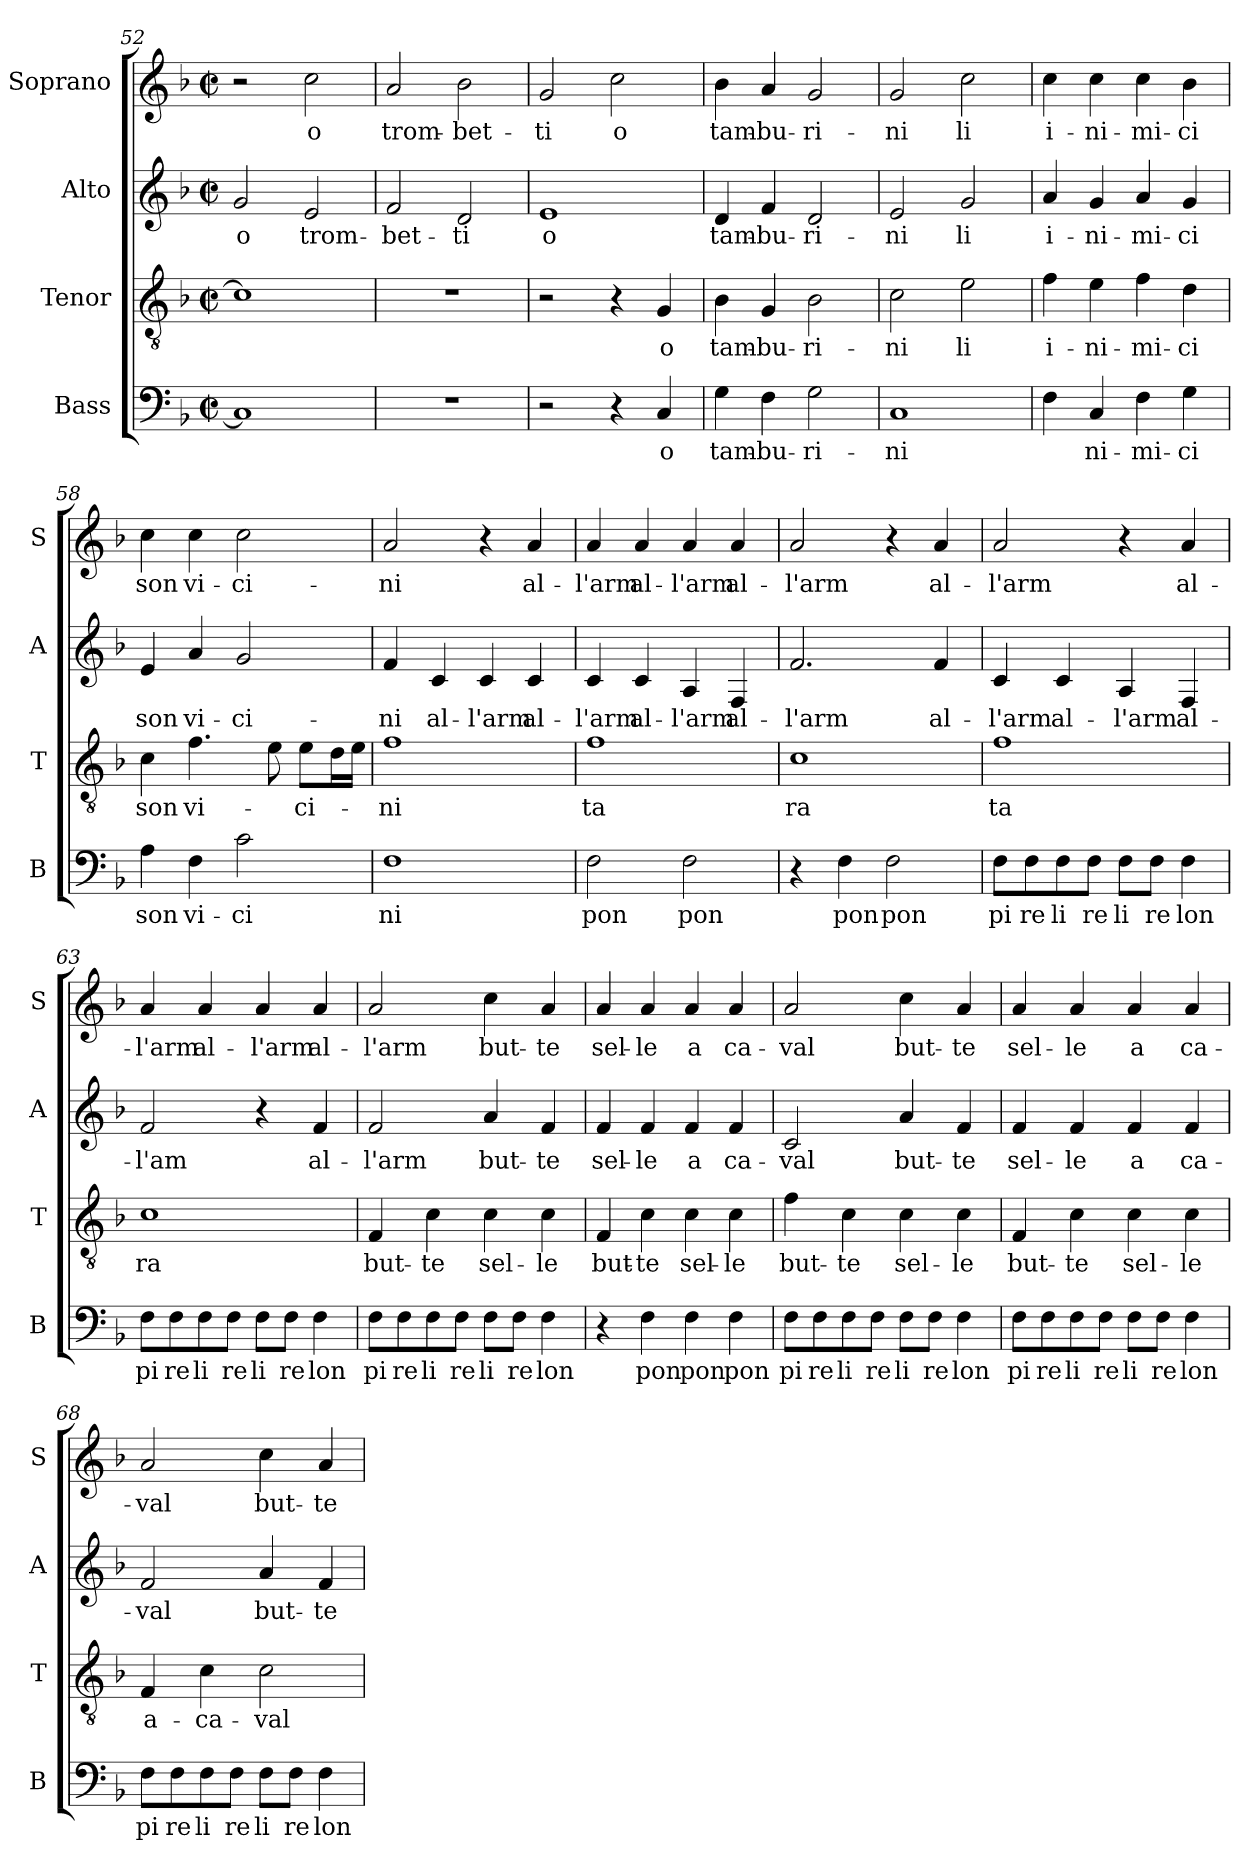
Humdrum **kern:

**kern	**text	**kern	**text	**kern	**text	**kern	**text
*part4	*part4	*part3	*part3	*part2	*part2	*part1	*part1
*staff4	*staff4	*staff3	*staff3	*staff2	*staff2	*staff1	*staff1
*I"Bass	*	*I"Tenor	*	*I"Alto	*	*I"Soprano	*
*I'B	*	*I'T	*	*I'A	*	*I'S	*
*clefF4	*	*clefGv2	*	*clefG2	*	*clefG2	*
*k[b-]	*	*k[b-]	*	*k[b-]	*	*k[b-]	*
*F:	*	*F:	*	*F:	*	*F:	*
*M2/2	*	*M2/2	*	*M2/2	*	*M2/2	*
*met(c|)	*	*met(c|)	*	*met(c|)	*	*met(c|)	*
=52	=52	=52	=52	=52	=52	=52	=52
1C]	.	1c]	.	2g/	o	2r	.
.	.	.	.	2e/	trom-	2cc\	o
=53	=53	=53	=53	=53	=53	=53	=53
1r	.	1r	.	2f/	-bet-	2a/	trom-
.	.	.	.	2d/	-ti	2b-\	-bet-
=54	=54	=54	=54	=54	=54	=54	=54
2r	.	2r	.	1e	o	2g/	-ti
4r	.	4r	.	.	.	2cc\	o
4C/	o	4G/	o	.	.	.	.
=55	=55	=55	=55	=55	=55	=55	=55
4G\	tam-	4B-\	tam-	4d/	tam-	4b-\	tam-
4F\	-bu-	4G/	-bu-	4f/	-bu-	4a/	-bu-
2G\	-ri-	2B-\	-ri-	2d/	-ri-	2g/	-ri-
!!LO:LB:g=z
=56	=56	=56	=56	=56	=56	=56	=56
1C	-ni	2c\	-ni	2e/	-ni	2g/	-ni
.	.	2e\	li	2g/	li	2cc\	li
=57	=57	=57	=57	=57	=57	=57	=57
4F\	.	4f\	i-	4a/	i-	4cc\	i-
4C/	ni-	4e\	-ni-	4g/	-ni-	4cc\	-ni-
4F\	-mi-	4f\	-mi-	4a/	-mi-	4cc\	-mi-
4G\	-ci	4d\	-ci	4g/	-ci	4b-\	-ci
=58	=58	=58	=58	=58	=58	=58	=58
4A\	son	4c\	son	4e/	son	4cc\	son
4F\	vi-	4.f\	vi-	4a/	vi-	4cc\	vi-
2c\	-ci	.	.	2g/	-ci-	2cc\	-ci-
.	.	8e\	.	.	.	.	.
.	.	8e\L	-ci-	.	.	.	.
.	.	16d\L	.	.	.	.	.
.	.	16e\JJ	.	.	.	.	.
=59	=59	=59	=59	=59	=59	=59	=59
1F	ni	1f	-ni	4f/	-ni	2a/	-ni
.	.	.	.	4c/	al-	.	.
.	.	.	.	4c/	-l'arm	4r	.
.	.	.	.	4c/	al-	4a/	al-
=60	=60	=60	=60	=60	=60	=60	=60
2F\	pon	1f	ta	4c/	-l'arm	4a/	-l'arm
.	.	.	.	4c/	al-	4a/	al-
2F\	pon	.	.	4A/	-l'arm	4a/	-l'arm
.	.	.	.	4F/	al-	4a/	al-
=61	=61	=61	=61	=61	=61	=61	=61
4r	.	1c	ra	2.f/	-l'arm	2a/	-l'arm
4F\	pon	.	.	.	.	.	.
2F\	pon	.	.	.	.	4r	.
.	.	.	.	4f/	al-	4a/	al-
!!LO:LB:g=z
=62	=62	=62	=62	=62	=62	=62	=62
8F\L	pi	1f	ta	4c/	-l'arm	2a/	-l'arm
8F\	re	.	.	.	.	.	.
8F\	li	.	.	4c/	al-	.	.
8F\J	re	.	.	.	.	.	.
8F\L	li	.	.	4A/	-l'arm	4r	.
8F\J	re	.	.	.	.	.	.
4F\	lon	.	.	4F/	al-	4a/	al-
=63	=63	=63	=63	=63	=63	=63	=63
8F\L	pi	1c	ra	2f/	-l'am	4a/	-l'arm
8F\	re	.	.	.	.	.	.
8F\	li	.	.	.	.	4a/	al-
8F\J	re	.	.	.	.	.	.
8F\L	li	.	.	4r	.	4a/	-l'arm
8F\J	re	.	.	.	.	.	.
4F\	lon	.	.	4f/	al-	4a/	al-
=64	=64	=64	=64	=64	=64	=64	=64
8F\L	pi	4F/	but-	2f/	-l'arm	2a/	-l'arm
8F\	re	.	.	.	.	.	.
8F\	li	4c\	-te	.	.	.	.
8F\J	re	.	.	.	.	.	.
8F\L	li	4c\	sel-	4a/	but-	4cc\	but-
8F\J	re	.	.	.	.	.	.
4F\	lon	4c\	-le	4f/	-te	4a/	-te
=65	=65	=65	=65	=65	=65	=65	=65
4r	.	4F/	but-	4f/	sel-	4a/	sel-
4F\	pon	4c\	-te	4f/	-le	4a/	-le
4F\	pon	4c\	sel-	4f/	a	4a/	a
4F\	pon	4c\	-le	4f/	ca-	4a/	ca-
!!LO:PB:g=z
=66	=66	=66	=66	=66	=66	=66	=66
8F\L	pi	4f\	but-	2c/	-val	2a/	-val
8F\	re	.	.	.	.	.	.
8F\	li	4c\	-te	.	.	.	.
8F\J	re	.	.	.	.	.	.
8F\L	li	4c\	sel-	4a/	but-	4cc\	but-
8F\J	re	.	.	.	.	.	.
4F\	lon	4c\	-le	4f/	-te	4a/	-te
=67	=67	=67	=67	=67	=67	=67	=67
8F\L	pi	4F/	but-	4f/	sel-	4a/	sel-
8F\	re	.	.	.	.	.	.
8F\	li	4c\	-te	4f/	-le	4a/	-le
8F\J	re	.	.	.	.	.	.
8F\L	li	4c\	sel-	4f/	a	4a/	a
8F\J	re	.	.	.	.	.	.
4F\	lon	4c\	-le	4f/	ca-	4a/	ca-
=68	=68	=68	=68	=68	=68	=68	=68
8F\L	pi	4F/	a-	2f/	-val	2a/	-val
8F\	re	.	.	.	.	.	.
8F\	li	4c\	-ca-	.	.	.	.
8F\J	re	.	.	.	.	.	.
8F\L	li	2c\	-val	4a/	but-	4cc\	but-
8F\J	re	.	.	.	.	.	.
4F\	lon	.	.	4f/	-te	4a/	-te
=	=	=	=	=	=	=	=
*-	*-	*-	*-	*-	*-	*-	*-
